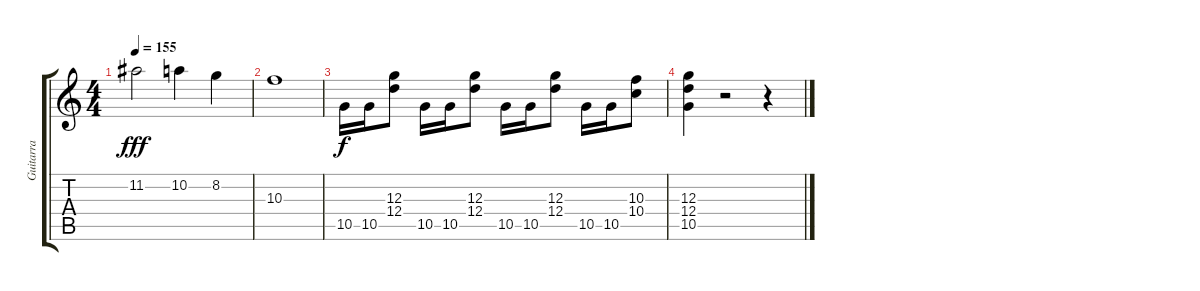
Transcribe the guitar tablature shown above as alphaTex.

\track ("Guitarra" "Guitarra") {instrument overdrivenguitar}
\staff {score tabs}
\tuning (E4 B3 G3 D3 A2 E2) {hide}
\ts (4 4)
\tempo 155
\clef g2
\ks c
11.2.2{dy fff} 10.2.4 8.2.4 |
10.3.1 |
10.5.16{dy f} 10.5.16 (12.3 12.4).8 10.5.16 10.5.16 (12.3 12.4).8 10.5.16 10.5.16 (12.3 12.4).8 10.5.16 10.5.16 (10.3 10.4).8 |
(12.3 12.4 10.5).4 r.2 r.4
